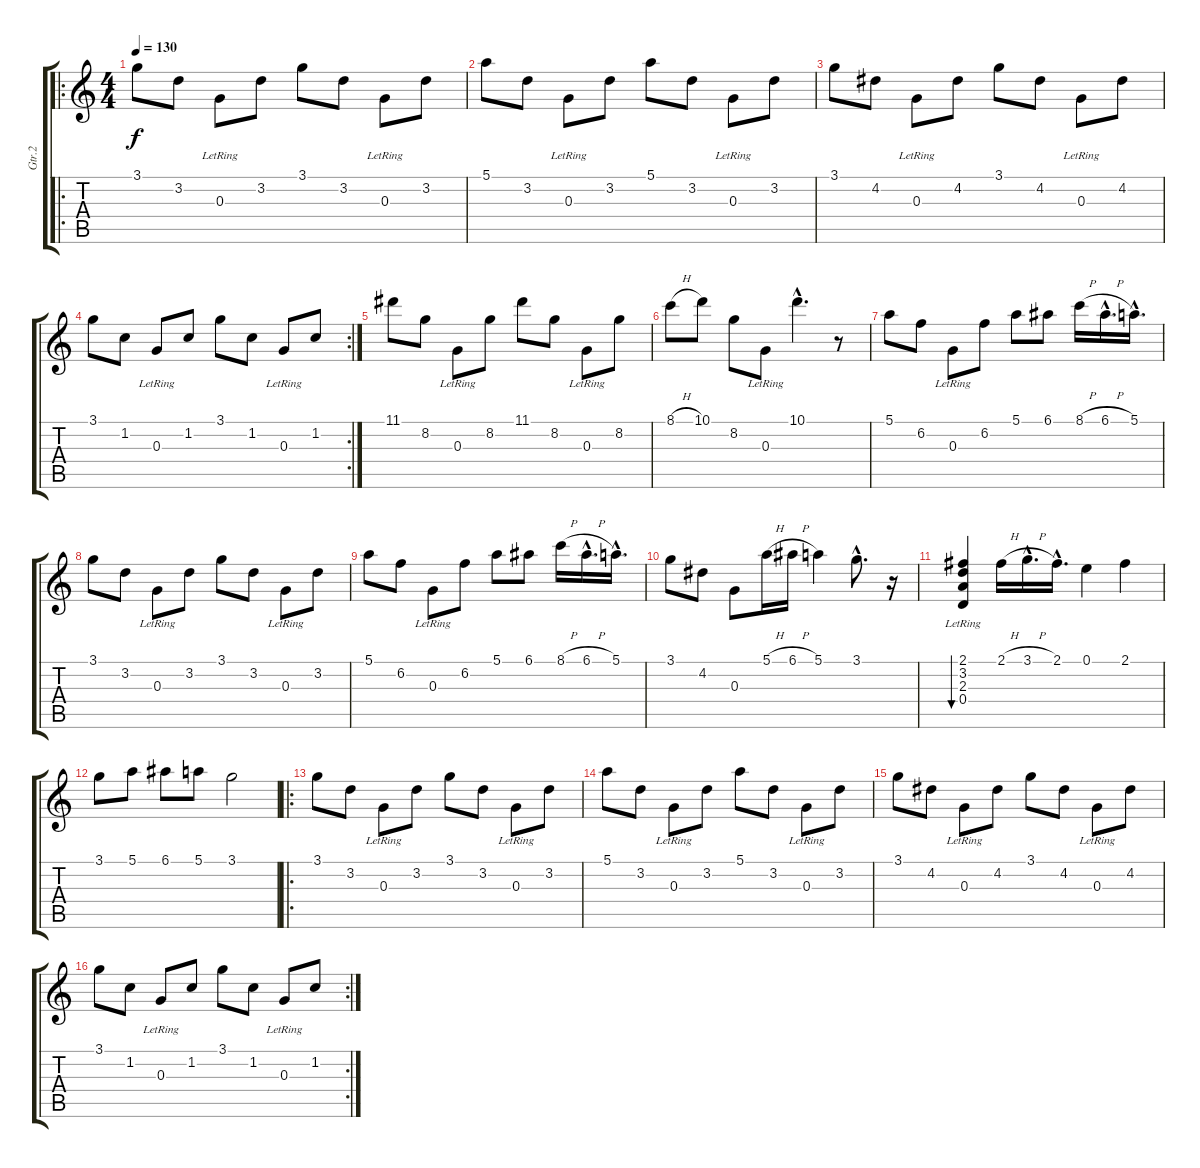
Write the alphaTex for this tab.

\track ("Gtr.2" "Gtr.2") {instrument acousticguitarnylon}
\staff {score tabs}
\tuning (E4 B3 G3 D3 A2 E2) {hide}
\ro
\ts (4 4)
\tempo 130
\clef g2
\ks c
3.1.8{dy f instrument acousticguitarnylon} 3.2.8 0.3{lr}.8 3.2.8 3.1.8 3.2.8 0.3{lr}.8 3.2.8 |
5.1.8 3.2.8 0.3{lr}.8 3.2.8 5.1.8 3.2.8 0.3{lr}.8 3.2.8 |
3.1.8 4.2.8 0.3{lr}.8 4.2.8 3.1.8 4.2.8 0.3{lr}.8 4.2.8 |
\rc 2
3.1.8 1.2.8 0.3{lr}.8 1.2.8 3.1.8 1.2.8 0.3{lr}.8 1.2.8 |
11.1.8 8.2.8 0.3{lr}.8 8.2.8 11.1.8 8.2.8 0.3{lr}.8 8.2.8 |
8.1{h}.8 10.1.8 8.2.8 0.3{lr}.8 10.1{hac}.4{d} r.8 |
5.1.8 6.2.8 0.3{lr}.8 6.2.8 5.1.8 6.1.8 8.1{h}.16 6.1{h hac}.16{d} 5.1{hac}.16{d} |
3.1.8 3.2.8 0.3{lr}.8 3.2.8 3.1.8 3.2.8 0.3{lr}.8 3.2.8 |
5.1.8 6.2.8 0.3{lr}.8 6.2.8 5.1.8 6.1.8 8.1{h}.16 6.1{h hac}.16{d} 5.1{hac}.16{d} |
3.1.8 4.2.8 0.3.8 5.1{h}.16 6.1{h}.16 5.1.4 3.1{hac}.8{d} r.16 |
(2.1{lr} 3.2{lr} 2.3{lr} 0.4{lr}).4{bu 240} 2.1{h}.16 3.1{h hac}.16{d} 2.1{hac}.16{d} 0.1.4 2.1.4 |
3.1.8 5.1.8 6.1.8 5.1.8 3.1.2 |
\ro
3.1.8 3.2.8 0.3{lr}.8 3.2.8 3.1.8 3.2.8 0.3{lr}.8 3.2.8 |
5.1.8 3.2.8 0.3{lr}.8 3.2.8 5.1.8 3.2.8 0.3{lr}.8 3.2.8 |
3.1.8 4.2.8 0.3{lr}.8 4.2.8 3.1.8 4.2.8 0.3{lr}.8 4.2.8 |
\rc 2
3.1.8 1.2.8 0.3{lr}.8 1.2.8 3.1.8 1.2.8 0.3{lr}.8 1.2.8
